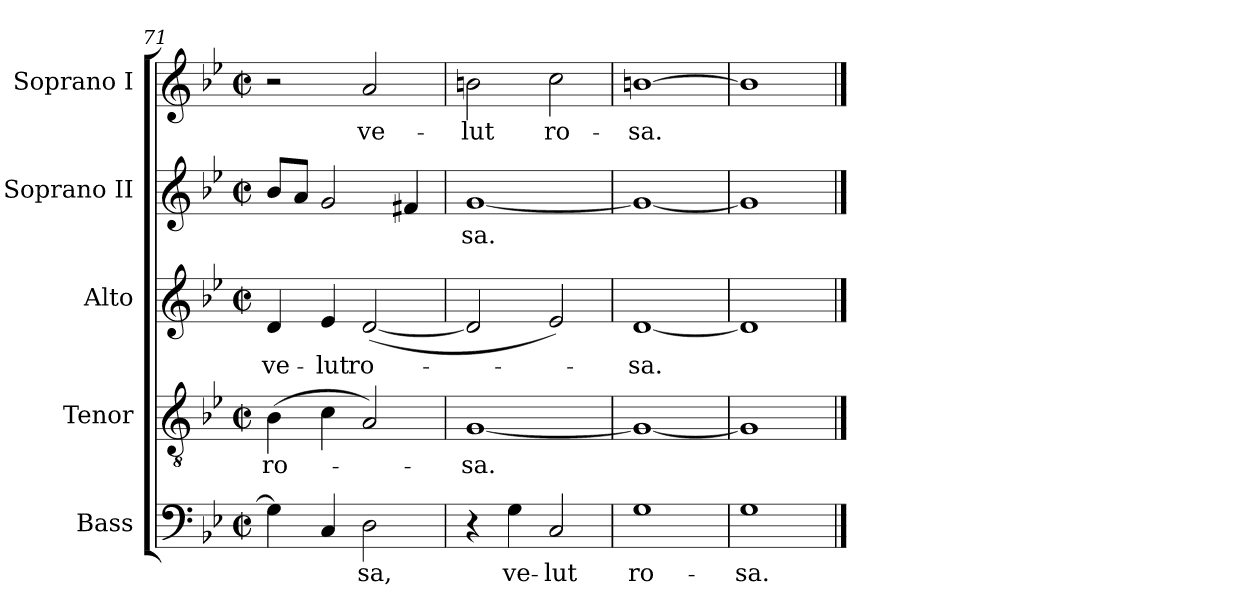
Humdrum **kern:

**kern	**text	**kern	**text	**kern	**text	**kern	**text	**kern	**text
*part5	*part5	*part4	*part4	*part3	*part3	*part2	*part2	*part1	*part1
*staff5	*staff5	*staff4	*staff4	*staff3	*staff3	*staff2	*staff2	*staff1	*staff1
*I"Bass	*	*I"Tenor	*	*I"Alto	*	*I"Soprano II	*	*I"Soprano I	*
*I'B	*	*I'T	*	*I'A	*	*I'S II	*	*I'S I	*
*clefF4	*	*clefGv2	*	*clefG2	*	*clefG2	*	*clefG2	*
*k[b-e-]	*	*k[b-e-]	*	*k[b-e-]	*	*k[b-e-]	*	*k[b-e-]	*
*B-:	*	*B-:	*	*B-:	*	*B-:	*	*B-:	*
*M2/2	*	*M2/2	*	*M2/2	*	*M2/2	*	*M2/2	*
*met(c|)	*	*met(c|)	*	*met(c|)	*	*met(c|)	*	*met(c|)	*
=71	=71	=71	=71	=71	=71	=71	=71	=71	=71
!	!	!	!LO:LY:b	!	!LO:LY:b	!	!	!	!
4G]	.	(>4B-	ro-	4d	ve-	8b-L	.	2r	.
.	.	.	.	.	.	8aJ	.	.	.
!	!	!	!	!	!LO:LY:b	!	!	!	!
4C	.	4c	.	4e-	-lut	2g	.	.	.
!	!LO:LY:b	!	!	!	!LO:LY:b	!	!	!	!LO:LY:b
2D	sa,	2A)	.	(<[2d	ro-	.	.	2a	ve-
.	.	.	.	.	.	4f#X	.	.	.
=72	=72	=72	=72	=72	=72	=72	=72	=72	=72
!	!	!	!LO:LY:b	!	!	!	!LO:LY:b	!	!LO:LY:b
4r	.	[1G	sa.	2d]	.	[1g	sa.	2bn	-lut
!	!LO:LY:b	!	!	!	!	!	!	!	!
4G	ve-	.	.	.	.	.	.	.	.
!	!LO:LY:b	!	!	!	!	!	!	!	!LO:LY:b
2C	-lut	.	.	2e-)	.	.	.	2cc	ro-
=73	=73	=73	=73	=73	=73	=73	=73	=73	=73
!	!LO:LY:b	!	!	!	!LO:LY:b	!	!	!	!LO:LY:b
1G	ro-	1G_	.	[1d	sa.	1g_	.	[1bn	-sa.
=74	=74	=74	=74	=74	=74	=74	=74	=74	=74
!	!LO:LY:b	!	!	!	!	!	!	!	!
1G	-sa.	1G]	.	1d]	.	1g]	.	1b]	.
==	==	==	==	==	==	==	==	==	==
*-	*-	*-	*-	*-	*-	*-	*-	*-	*-
